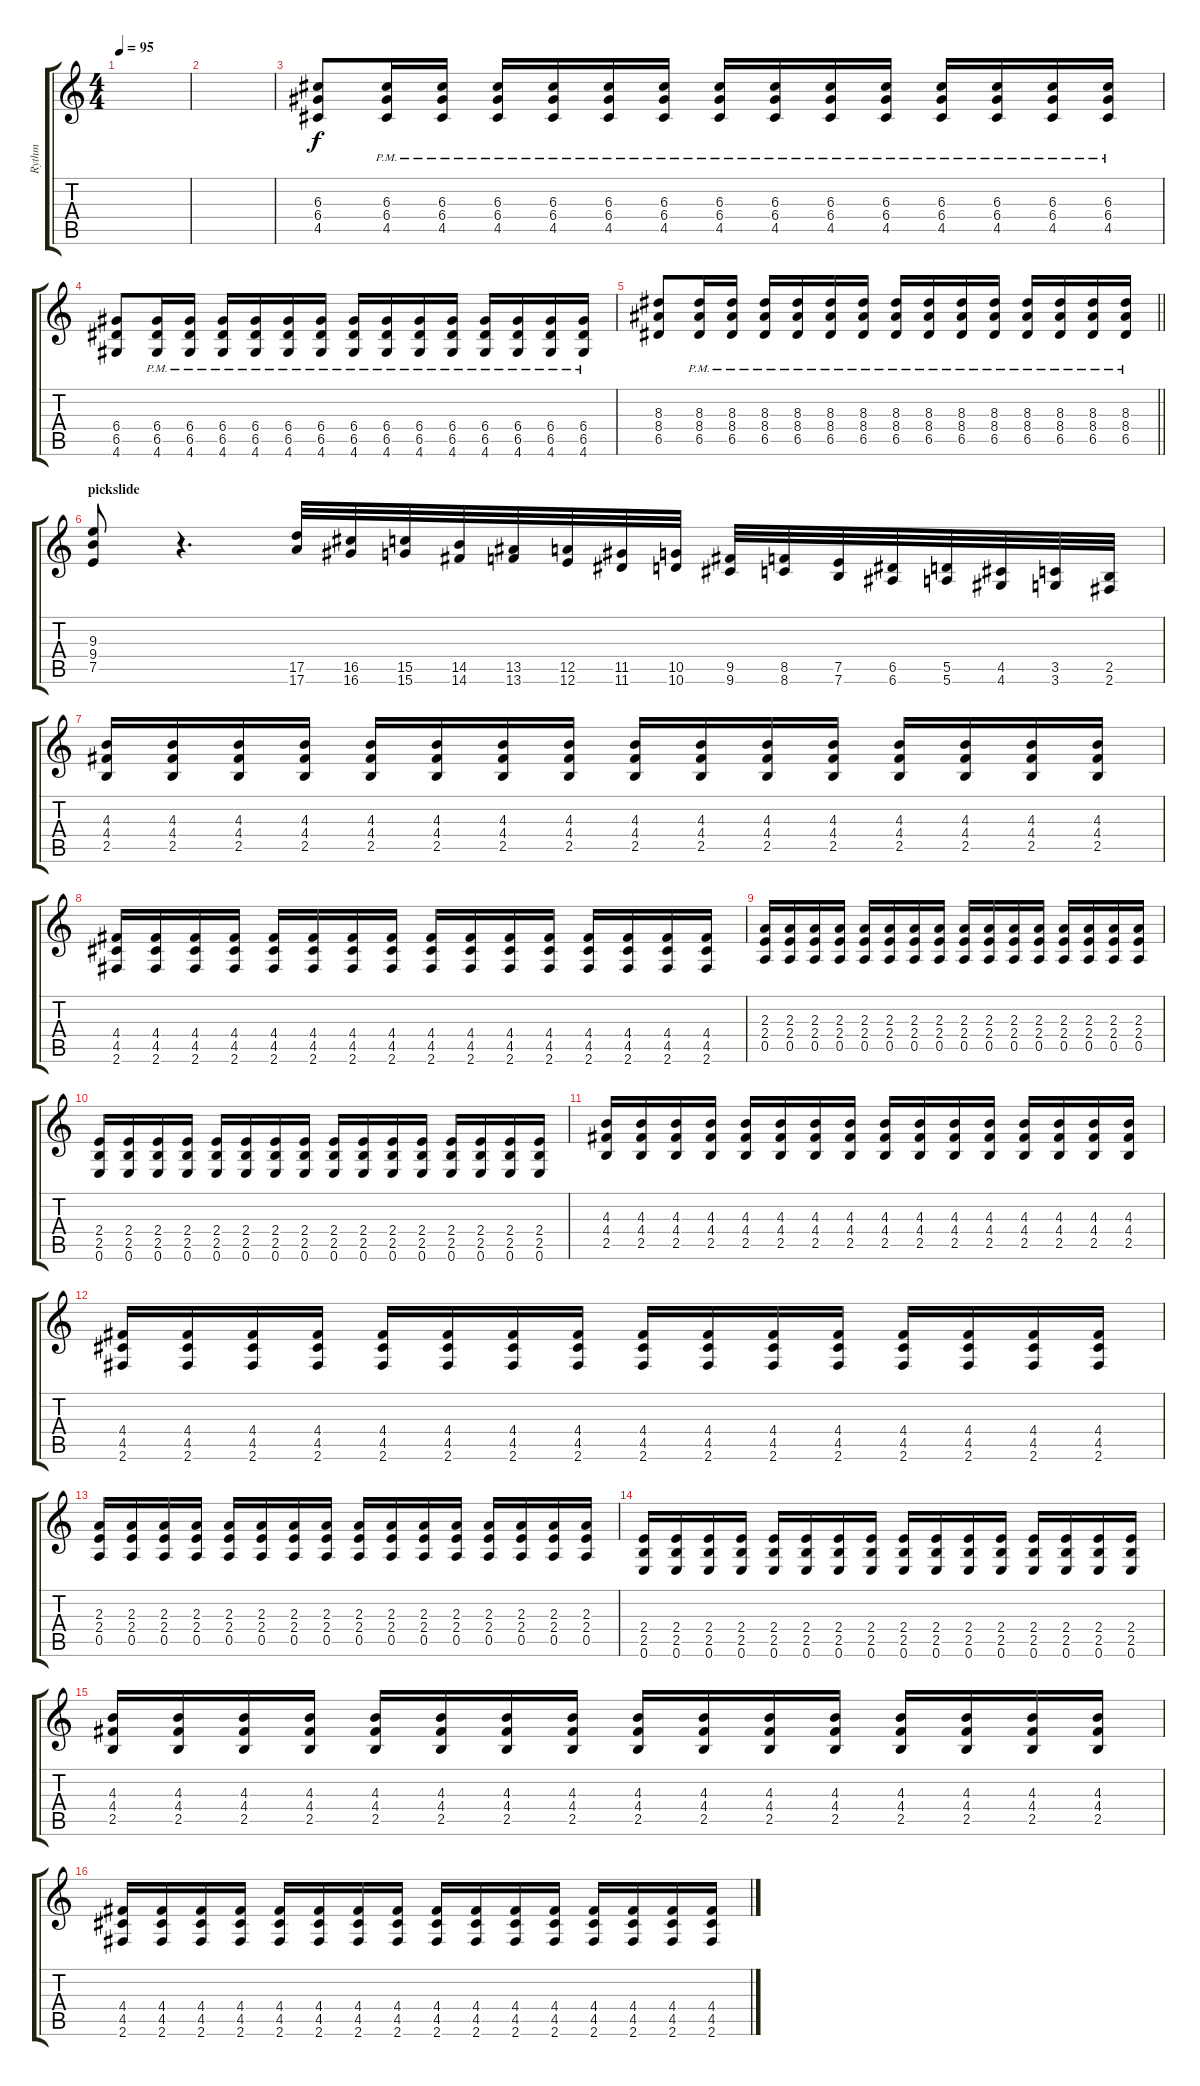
\track ("Rythm" "Rythm") {instrument overdrivenguitar}
\staff {score tabs}
\tuning (E4 B3 G3 D3 A2 E2) {hide}
\ts (4 4)
\tempo 95
\clef g2
\ks c
|
|
(6.3 6.4 4.5).8 (6.3{pm} 6.4{pm} 4.5{pm}).16 (6.3{pm} 6.4{pm} 4.5{pm}).16 (6.3{pm} 6.4{pm} 4.5{pm}).16 (6.3{pm} 6.4{pm} 4.5{pm}).16 (6.3{pm} 6.4{pm} 4.5{pm}).16 (6.3{pm} 6.4{pm} 4.5{pm}).16 (6.3{pm} 6.4{pm} 4.5{pm}).16 (6.3{pm} 6.4{pm} 4.5{pm}).16 (6.3{pm} 6.4{pm} 4.5{pm}).16 (6.3{pm} 6.4{pm} 4.5{pm}).16 (6.3{pm} 6.4{pm} 4.5{pm}).16 (6.3{pm} 6.4{pm} 4.5{pm}).16 (6.3{pm} 6.4{pm} 4.5{pm}).16 (6.3{pm} 6.4{pm} 4.5{pm}).16 |
(6.4 6.5 4.6).8 (6.4{pm} 6.5{pm} 4.6{pm}).16 (6.4{pm} 6.5{pm} 4.6{pm}).16 (6.4{pm} 6.5{pm} 4.6{pm}).16 (6.4{pm} 6.5{pm} 4.6{pm}).16 (6.4{pm} 6.5{pm} 4.6{pm}).16 (6.4{pm} 6.5{pm} 4.6{pm}).16 (6.4{pm} 6.5{pm} 4.6{pm}).16 (6.4{pm} 6.5{pm} 4.6{pm}).16 (6.4{pm} 6.5{pm} 4.6{pm}).16 (6.4{pm} 6.5{pm} 4.6{pm}).16 (6.4{pm} 6.5{pm} 4.6{pm}).16 (6.4{pm} 6.5{pm} 4.6{pm}).16 (6.4{pm} 6.5{pm} 4.6{pm}).16 (6.4{pm} 6.5{pm} 4.6{pm}).16 |
\barLineRight lightlight
(8.3 8.4 6.5).8 (8.3{pm} 8.4{pm} 6.5{pm}).16 (8.3{pm} 8.4{pm} 6.5{pm}).16 (8.3{pm} 8.4{pm} 6.5{pm}).16 (8.3{pm} 8.4{pm} 6.5{pm}).16 (8.3{pm} 8.4{pm} 6.5{pm}).16 (8.3{pm} 8.4{pm} 6.5{pm}).16 (8.3{pm} 8.4{pm} 6.5{pm}).16 (8.3{pm} 8.4{pm} 6.5{pm}).16 (8.3{pm} 8.4{pm} 6.5{pm}).16 (8.3{pm} 8.4{pm} 6.5{pm}).16 (8.3{pm} 8.4{pm} 6.5{pm}).16 (8.3{pm} 8.4{pm} 6.5{pm}).16 (8.3{pm} 8.4{pm} 6.5{pm}).16 (8.3{pm} 8.4{pm} 6.5{pm}).16 |
\section ("" "pickslide")
(9.3 9.4 7.5).8 r.4{d} (17.5 17.6).32{instrument guitarfretnoise} (16.5 16.6).32 (15.5 15.6).32 (14.5 14.6).32 (13.5 13.6).32 (12.5 12.6).32 (11.5 11.6).32 (10.5 10.6).32 (9.5 9.6).32 (8.5 8.6).32 (7.5 7.6).32 (6.5 6.6).32 (5.5 5.6).32 (4.5 4.6).32 (3.5 3.6).32 (2.5 2.6).32 |
(4.3 4.4 2.5).16{instrument overdrivenguitar} (4.3 4.4 2.5).16 (4.3 4.4 2.5).16 (4.3 4.4 2.5).16 (4.3 4.4 2.5).16 (4.3 4.4 2.5).16 (4.3 4.4 2.5).16 (4.3 4.4 2.5).16 (4.3 4.4 2.5).16 (4.3 4.4 2.5).16 (4.3 4.4 2.5).16 (4.3 4.4 2.5).16 (4.3 4.4 2.5).16 (4.3 4.4 2.5).16 (4.3 4.4 2.5).16 (4.3 4.4 2.5).16 |
(4.4 4.5 2.6).16 (4.4 4.5 2.6).16 (4.4 4.5 2.6).16 (4.4 4.5 2.6).16 (4.4 4.5 2.6).16 (4.4 4.5 2.6).16 (4.4 4.5 2.6).16 (4.4 4.5 2.6).16 (4.4 4.5 2.6).16 (4.4 4.5 2.6).16 (4.4 4.5 2.6).16 (4.4 4.5 2.6).16 (4.4 4.5 2.6).16 (4.4 4.5 2.6).16 (4.4 4.5 2.6).16 (4.4 4.5 2.6).16 |
(2.3 2.4 0.5).16 (2.3 2.4 0.5).16 (2.3 2.4 0.5).16 (2.3 2.4 0.5).16 (2.3 2.4 0.5).16 (2.3 2.4 0.5).16 (2.3 2.4 0.5).16 (2.3 2.4 0.5).16 (2.3 2.4 0.5).16 (2.3 2.4 0.5).16 (2.3 2.4 0.5).16 (2.3 2.4 0.5).16 (2.3 2.4 0.5).16 (2.3 2.4 0.5).16 (2.3 2.4 0.5).16 (2.3 2.4 0.5).16 |
(2.4 2.5 0.6).16 (2.4 2.5 0.6).16 (2.4 2.5 0.6).16 (2.4 2.5 0.6).16 (2.4 2.5 0.6).16 (2.4 2.5 0.6).16 (2.4 2.5 0.6).16 (2.4 2.5 0.6).16 (2.4 2.5 0.6).16 (2.4 2.5 0.6).16 (2.4 2.5 0.6).16 (2.4 2.5 0.6).16 (2.4 2.5 0.6).16 (2.4 2.5 0.6).16 (2.4 2.5 0.6).16 (2.4 2.5 0.6).16 |
(4.3 4.4 2.5).16 (4.3 4.4 2.5).16 (4.3 4.4 2.5).16 (4.3 4.4 2.5).16 (4.3 4.4 2.5).16 (4.3 4.4 2.5).16 (4.3 4.4 2.5).16 (4.3 4.4 2.5).16 (4.3 4.4 2.5).16 (4.3 4.4 2.5).16 (4.3 4.4 2.5).16 (4.3 4.4 2.5).16 (4.3 4.4 2.5).16 (4.3 4.4 2.5).16 (4.3 4.4 2.5).16 (4.3 4.4 2.5).16 |
(4.4 4.5 2.6).16 (4.4 4.5 2.6).16 (4.4 4.5 2.6).16 (4.4 4.5 2.6).16 (4.4 4.5 2.6).16 (4.4 4.5 2.6).16 (4.4 4.5 2.6).16 (4.4 4.5 2.6).16 (4.4 4.5 2.6).16 (4.4 4.5 2.6).16 (4.4 4.5 2.6).16 (4.4 4.5 2.6).16 (4.4 4.5 2.6).16 (4.4 4.5 2.6).16 (4.4 4.5 2.6).16 (4.4 4.5 2.6).16 |
(2.3 2.4 0.5).16 (2.3 2.4 0.5).16 (2.3 2.4 0.5).16 (2.3 2.4 0.5).16 (2.3 2.4 0.5).16 (2.3 2.4 0.5).16 (2.3 2.4 0.5).16 (2.3 2.4 0.5).16 (2.3 2.4 0.5).16 (2.3 2.4 0.5).16 (2.3 2.4 0.5).16 (2.3 2.4 0.5).16 (2.3 2.4 0.5).16 (2.3 2.4 0.5).16 (2.3 2.4 0.5).16 (2.3 2.4 0.5).16 |
(2.4 2.5 0.6).16 (2.4 2.5 0.6).16 (2.4 2.5 0.6).16 (2.4 2.5 0.6).16 (2.4 2.5 0.6).16 (2.4 2.5 0.6).16 (2.4 2.5 0.6).16 (2.4 2.5 0.6).16 (2.4 2.5 0.6).16 (2.4 2.5 0.6).16 (2.4 2.5 0.6).16 (2.4 2.5 0.6).16 (2.4 2.5 0.6).16 (2.4 2.5 0.6).16 (2.4 2.5 0.6).16 (2.4 2.5 0.6).16 |
(4.3 4.4 2.5).16 (4.3 4.4 2.5).16 (4.3 4.4 2.5).16 (4.3 4.4 2.5).16 (4.3 4.4 2.5).16 (4.3 4.4 2.5).16 (4.3 4.4 2.5).16 (4.3 4.4 2.5).16 (4.3 4.4 2.5).16 (4.3 4.4 2.5).16 (4.3 4.4 2.5).16 (4.3 4.4 2.5).16 (4.3 4.4 2.5).16 (4.3 4.4 2.5).16 (4.3 4.4 2.5).16 (4.3 4.4 2.5).16 |
(4.4 4.5 2.6).16 (4.4 4.5 2.6).16 (4.4 4.5 2.6).16 (4.4 4.5 2.6).16 (4.4 4.5 2.6).16 (4.4 4.5 2.6).16 (4.4 4.5 2.6).16 (4.4 4.5 2.6).16 (4.4 4.5 2.6).16 (4.4 4.5 2.6).16 (4.4 4.5 2.6).16 (4.4 4.5 2.6).16 (4.4 4.5 2.6).16 (4.4 4.5 2.6).16 (4.4 4.5 2.6).16 (4.4 4.5 2.6).16
